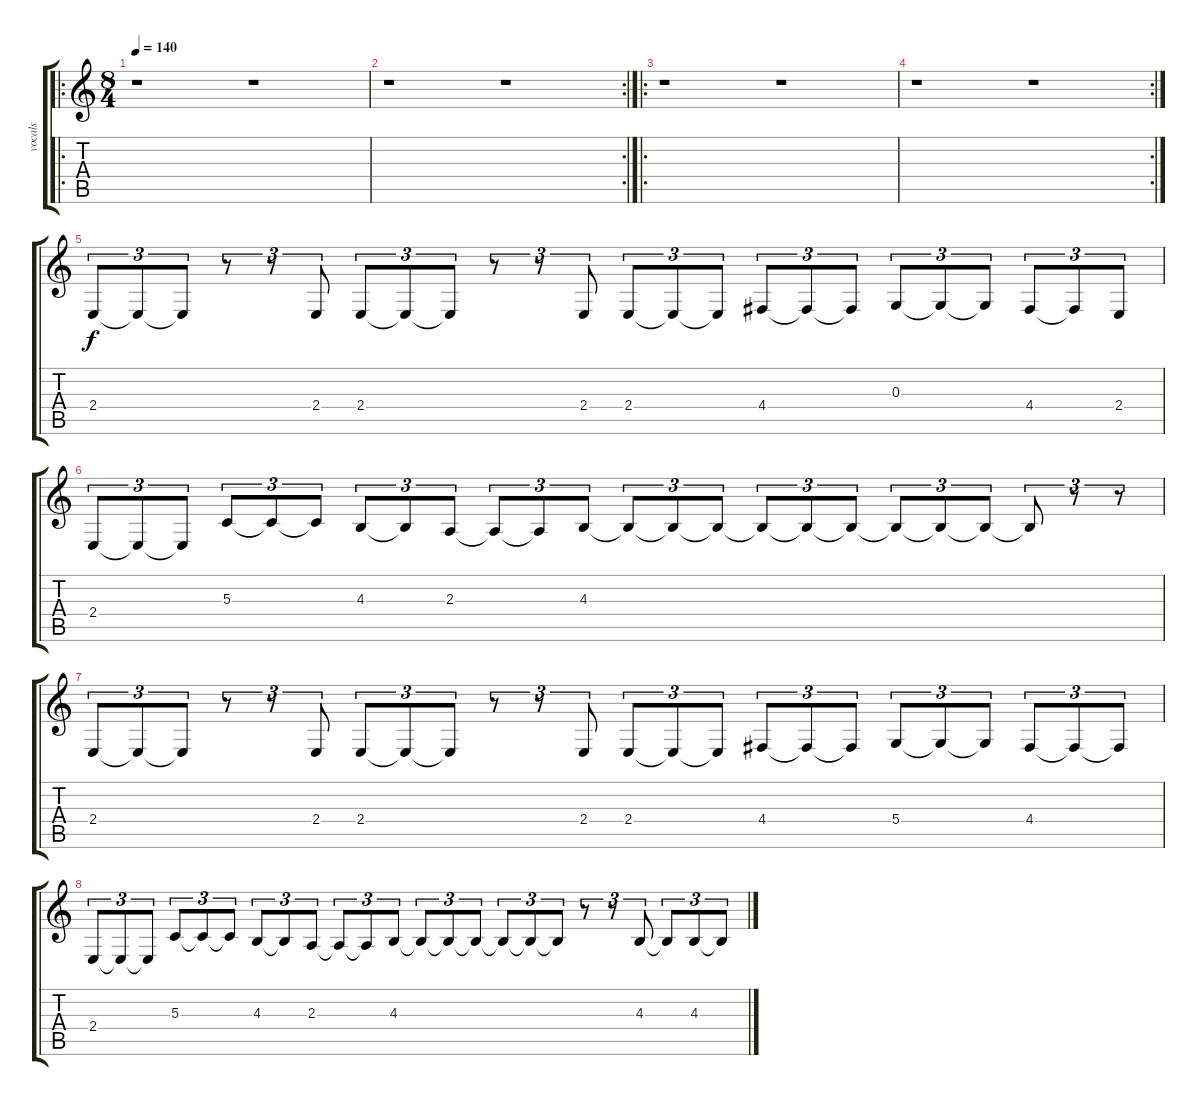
\track ("vocals" "vocals") {instrument lead1square}
\staff {score tabs}
\tuning (E4 B3 G3 D3 A2 E2) {hide}
\ro
\ts (8 4)
\tempo 140
\clef g2
\ks c
r.1{dy f} r.1 |
\rc 2
r.1 r.1 |
\ro
r.1 r.1 |
\rc 2
r.1 r.1 |
2.4.8{tu (3 2)} 2.4{t}.8{tu (3 2)} 2.4{t}.8{tu (3 2)} r.8{tu (3 2)} r.8{tu (3 2)} 2.4.8{tu (3 2)} 2.4.8{tu (3 2)} 2.4{t}.8{tu (3 2)} 2.4{t}.8{tu (3 2)} r.8{tu (3 2)} r.8{tu (3 2)} 2.4.8{tu (3 2)} 2.4.8{tu (3 2)} 2.4{t}.8{tu (3 2)} 2.4{t}.8{tu (3 2)} 4.4.8{tu (3 2)} 4.4{t}.8{tu (3 2)} 4.4{t}.8{tu (3 2)} 0.3.8{tu (3 2)} 0.3{t}.8{tu (3 2)} 0.3{t}.8{tu (3 2)} 4.4.8{tu (3 2)} 4.4{t}.8{tu (3 2)} 2.4.8{tu (3 2)} |
2.4.8{tu (3 2)} 2.4{t}.8{tu (3 2)} 2.4{t}.8{tu (3 2)} 5.3.8{tu (3 2)} 5.3{t}.8{tu (3 2)} 5.3{t}.8{tu (3 2)} 4.3.8{tu (3 2)} 4.3{t}.8{tu (3 2)} 2.3.8{tu (3 2)} 2.3{t}.8{tu (3 2)} 2.3{t}.8{tu (3 2)} 4.3.8{tu (3 2)} 4.3{t}.8{tu (3 2)} 4.3{t}.8{tu (3 2)} 4.3{t}.8{tu (3 2)} 4.3{t}.8{tu (3 2)} 4.3{t}.8{tu (3 2)} 4.3{t}.8{tu (3 2)} 4.3{t}.8{tu (3 2)} 4.3{t}.8{tu (3 2)} 4.3{t}.8{tu (3 2)} 4.3{t}.8{tu (3 2)} r.8{tu (3 2)} r.8{tu (3 2)} |
2.4.8{tu (3 2)} 2.4{t}.8{tu (3 2)} 2.4{t}.8{tu (3 2)} r.8{tu (3 2)} r.8{tu (3 2)} 2.4.8{tu (3 2)} 2.4.8{tu (3 2)} 2.4{t}.8{tu (3 2)} 2.4{t}.8{tu (3 2)} r.8{tu (3 2)} r.8{tu (3 2)} 2.4.8{tu (3 2)} 2.4.8{tu (3 2)} 2.4{t}.8{tu (3 2)} 2.4{t}.8{tu (3 2)} 4.4.8{tu (3 2)} 4.4{t}.8{tu (3 2)} 4.4{t}.8{tu (3 2)} 5.4.8{tu (3 2)} 5.4{t}.8{tu (3 2)} 5.4{t}.8{tu (3 2)} 4.4.8{tu (3 2)} 4.4{t}.8{tu (3 2)} 4.4{t}.8{tu (3 2)} |
2.4.8{tu (3 2)} 2.4{t}.8{tu (3 2)} 2.4{t}.8{tu (3 2)} 5.3.8{tu (3 2)} 5.3{t}.8{tu (3 2)} 5.3{t}.8{tu (3 2)} 4.3.8{tu (3 2)} 4.3{t}.8{tu (3 2)} 2.3.8{tu (3 2)} 2.3{t}.8{tu (3 2)} 2.3{t}.8{tu (3 2)} 4.3.8{tu (3 2)} 4.3{t}.8{tu (3 2)} 4.3{t}.8{tu (3 2)} 4.3{t}.8{tu (3 2)} 4.3{t}.8{tu (3 2)} 4.3{t}.8{tu (3 2)} 4.3{t}.8{tu (3 2)} r.8{tu (3 2)} r.8{tu (3 2)} 4.3.8{tu (3 2)} 4.3{t}.8{tu (3 2)} 4.3.8{tu (3 2)} 4.3{t}.8{tu (3 2)}
